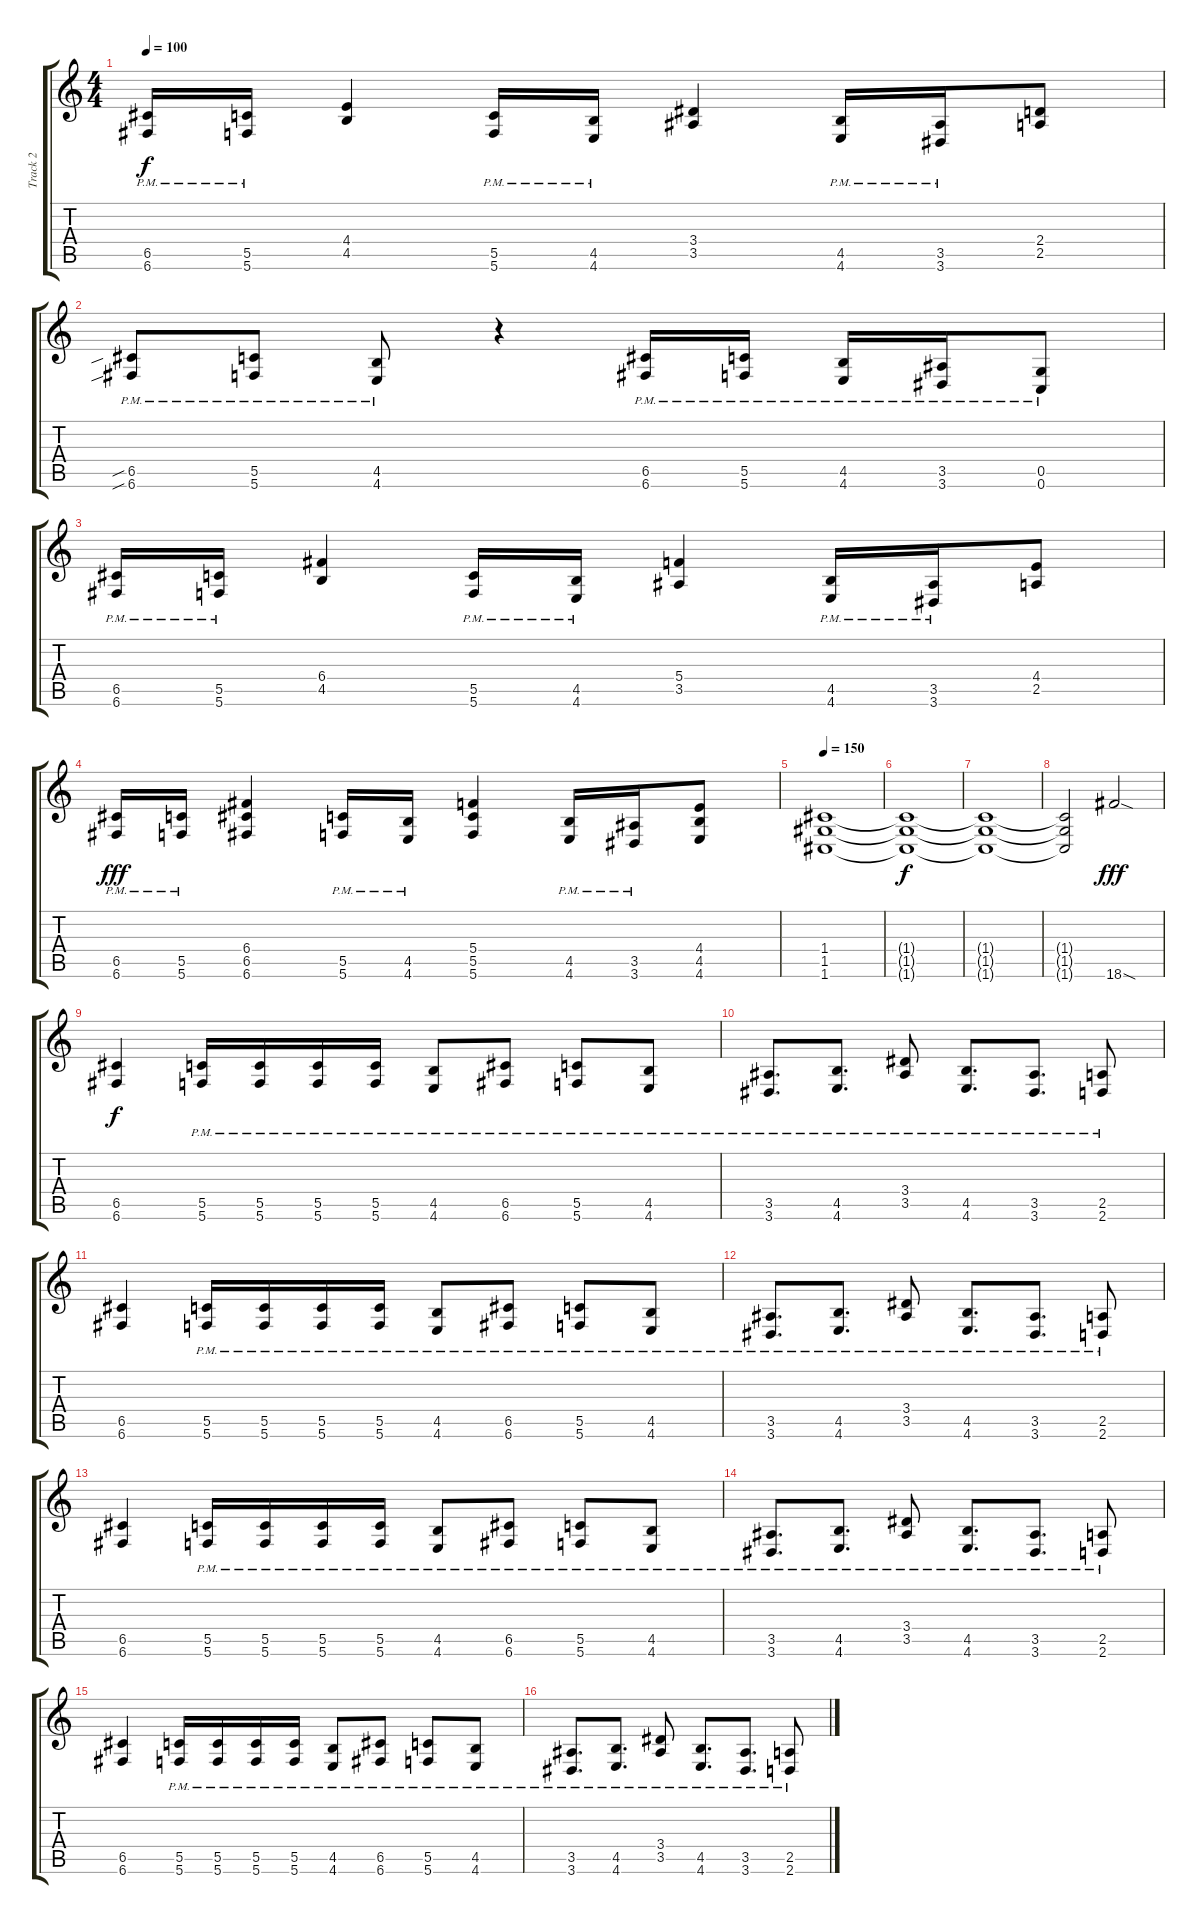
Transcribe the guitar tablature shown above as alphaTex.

\track ("Track 2" "Track 2") {instrument distortionguitar}
\staff {score tabs}
\tuning (D4 A3 F3 C3 G2 C2) {hide}
\ts (4 4)
\tempo 100
\clef g2
\ks c
(6.5{pm} 6.6{pm}).16{dy f} (5.5{pm} 5.6{pm}).16 (4.4 4.5).4 (5.5{pm} 5.6{pm}).16 (4.5{pm} 4.6{pm}).16 (3.4 3.5).4 (4.5{pm} 4.6{pm}).16 (3.5{pm} 3.6{pm}).16 (2.4 2.5).8 |
(6.5{sib pm} 6.6{sib pm}).8 (5.5{pm} 5.6{pm}).8 (4.5{pm} 4.6{pm}).8 r.4 (6.5{pm} 6.6{pm}).16 (5.5{pm} 5.6{pm}).16 (4.5{pm} 4.6{pm}).16 (3.5{pm} 3.6{pm}).16 (0.5{pm} 0.6{pm}).8 |
(6.5{pm} 6.6{pm}).16 (5.5{pm} 5.6{pm}).16 (6.4 4.5).4 (5.5{pm} 5.6{pm}).16 (4.5{pm} 4.6{pm}).16 (5.4 3.5).4 (4.5{pm} 4.6{pm}).16 (3.5{pm} 3.6{pm}).16 (4.4 2.5).8 |
(6.5{pm} 6.6{pm}).16{dy fff} (5.5{pm} 5.6{pm}).16 (6.4 6.5 6.6).4 (5.5{pm} 5.6{pm}).16 (4.5{pm} 4.6{pm}).16 (5.4 5.5 5.6).4 (4.5{pm} 4.6{pm}).16 (3.5{pm} 3.6{pm}).16 (4.4 4.5 4.6).8 |
\tempo 150
(1.4 1.5 1.6).1 |
(1.4{t} 1.5{t} 1.6{t}).1{dy f} |
(1.4{t} 1.5{t} 1.6{t}).1 |
(1.4{t} 1.5{t} 1.6{t}).2 18.6{sod}.2{dy fff} |
(6.5 6.6).4{dy f} (5.5{pm} 5.6{pm}).16 (5.5{pm} 5.6{pm}).16 (5.5{pm} 5.6{pm}).16 (5.5{pm} 5.6{pm}).16 (4.5{pm} 4.6{pm}).8 (6.5{pm} 6.6{pm}).8 (5.5{pm} 5.6{pm}).8 (4.5{pm} 4.6{pm}).8 |
(3.5{pm} 3.6{pm}).8{d} (4.5{pm} 4.6{pm}).8{d} (3.4{pm} 3.5{pm}).8 (4.5{pm} 4.6{pm}).8{d} (3.5{pm} 3.6{pm}).8{d} (2.5{pm} 2.6{pm}).8 |
(6.5 6.6).4 (5.5{pm} 5.6{pm}).16 (5.5{pm} 5.6{pm}).16 (5.5{pm} 5.6{pm}).16 (5.5{pm} 5.6{pm}).16 (4.5{pm} 4.6{pm}).8 (6.5{pm} 6.6{pm}).8 (5.5{pm} 5.6{pm}).8 (4.5{pm} 4.6{pm}).8 |
(3.5{pm} 3.6{pm}).8{d} (4.5{pm} 4.6{pm}).8{d} (3.4{pm} 3.5{pm}).8 (4.5{pm} 4.6{pm}).8{d} (3.5{pm} 3.6{pm}).8{d} (2.5{pm} 2.6{pm}).8 |
(6.5 6.6).4 (5.5{pm} 5.6{pm}).16 (5.5{pm} 5.6{pm}).16 (5.5{pm} 5.6{pm}).16 (5.5{pm} 5.6{pm}).16 (4.5{pm} 4.6{pm}).8 (6.5{pm} 6.6{pm}).8 (5.5{pm} 5.6{pm}).8 (4.5{pm} 4.6{pm}).8 |
(3.5{pm} 3.6{pm}).8{d} (4.5{pm} 4.6{pm}).8{d} (3.4{pm} 3.5{pm}).8 (4.5{pm} 4.6{pm}).8{d} (3.5{pm} 3.6{pm}).8{d} (2.5{pm} 2.6{pm}).8 |
(6.5 6.6).4 (5.5{pm} 5.6{pm}).16 (5.5{pm} 5.6{pm}).16 (5.5{pm} 5.6{pm}).16 (5.5{pm} 5.6{pm}).16 (4.5{pm} 4.6{pm}).8 (6.5{pm} 6.6{pm}).8 (5.5{pm} 5.6{pm}).8 (4.5{pm} 4.6{pm}).8 |
(3.5{pm} 3.6{pm}).8{d} (4.5{pm} 4.6{pm}).8{d} (3.4{pm} 3.5{pm}).8 (4.5{pm} 4.6{pm}).8{d} (3.5{pm} 3.6{pm}).8{d} (2.5{pm} 2.6{pm}).8
